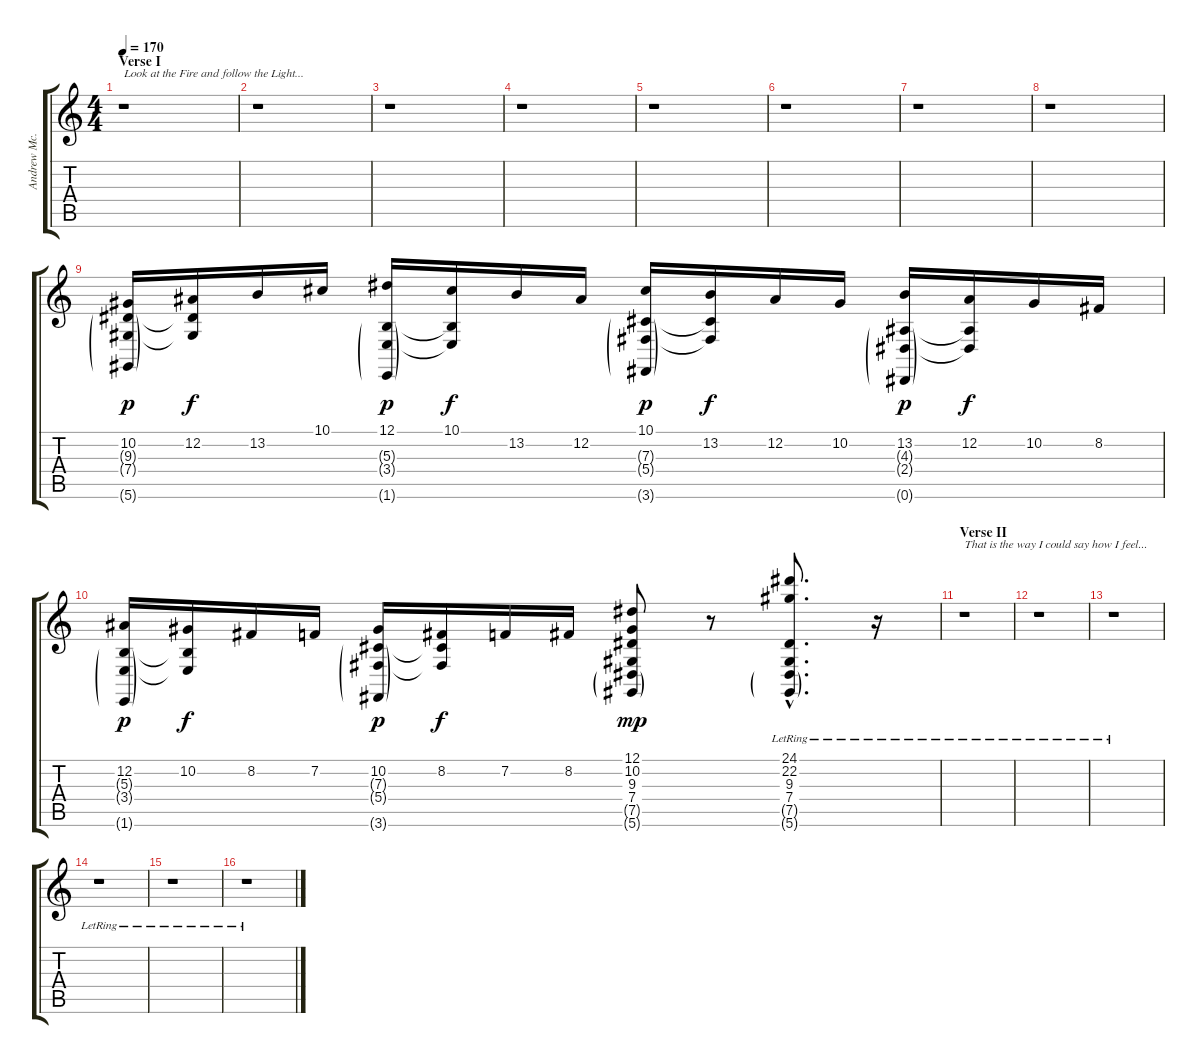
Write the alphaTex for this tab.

\track ("Andrew Mc.Pauls" "Andrew Mc.") {instrument stringensemble1}
\staff {score tabs}
\tuning (Eb4 Bb3 Gb3 Db3 Ab2 Eb2) {hide}
\ts (4 4)
\section ("" "Verse I")
\tempo 170
\clef g2
\ks c
r.1{txt "Look at the Fire and follow the Light..." dy p} |
r.1 |
r.1 |
r.1 |
r.1 |
r.1 |
r.1 |
r.1 |
(10.2 9.3{g} 7.4{g} 5.6{g}).16{volume 10 instrument electricguitarclean} (12.2 9.3{t} 7.4{t}).16{dy f} 13.2.16 10.1.16 (12.1 5.3{g} 3.4{g} 1.6{g}).16{dy p} (10.1 5.3{t} 3.4{t}).16{dy f} 13.2.16 12.2.16 (10.1 7.3{g} 5.4{g} 3.6{g}).16{dy p} (13.2 7.3{t} 5.4{t}).16{dy f} 12.2.16 10.2.16 (13.2 4.3{g} 2.4{g} 0.6{g}).16{dy p} (12.2 4.3{t} 2.4{t}).16{dy f} 10.2.16 8.2.16 |
(12.2 5.3{g} 3.4{g} 1.6{g}).16{dy p} (10.2 5.3{t} 3.4{t}).16{dy f} 8.2.16 7.2.16 (10.2 7.3{g} 5.4{g} 3.6{g}).16{dy p} (8.2 7.3{t} 5.4{t}).16{dy f} 7.2.16 8.2.16 (12.1 10.2 9.3 7.4 7.5{g} 5.6{g}).8{dy mp} r.8 (24.1{hac lr} 22.2{hac lr} 9.3{hac lr} 7.4{hac lr} 7.5{g hac lr} 5.6{g hac lr}).8{d} r.16{volume 13 instrument stringensemble1} |
\section ("" "Verse II")
r.1{txt "That is the way I could say how I feel..."} |
r.1 |
r.1 |
r.1 |
r.1 |
r.1
